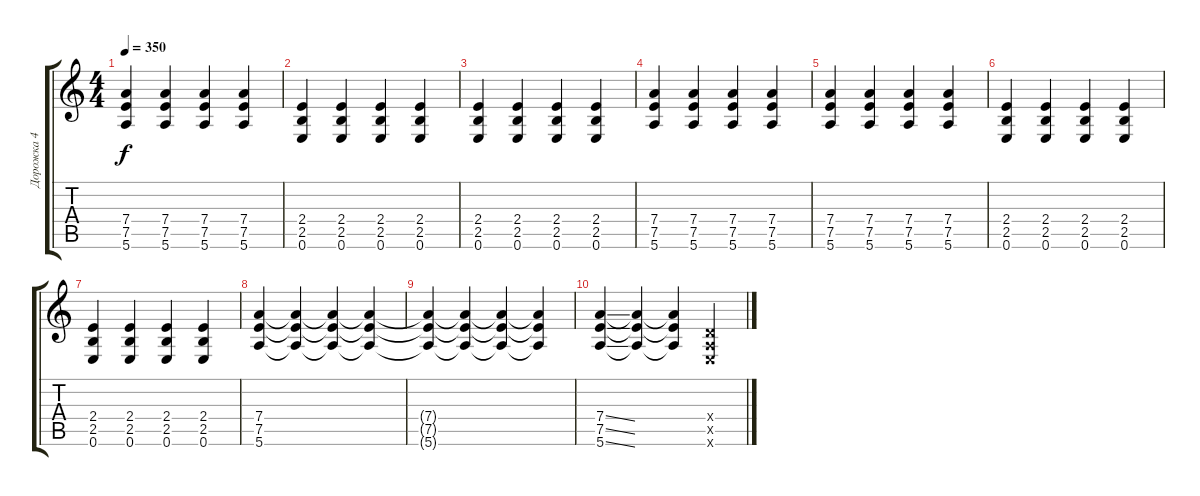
\track ("Дорожка 4" "Дорожка 4") {instrument distortionguitar}
\staff {score tabs}
\tuning (E4 B3 G3 D3 A2 E2) {hide}
\ts (4 4)
\tempo 350
\clef g2
\ks c
(7.4 7.5 5.6).4{dy f} (7.4 7.5 5.6).4 (7.4 7.5 5.6).4 (7.4 7.5 5.6).4 |
(2.4 2.5 0.6).4 (2.4 2.5 0.6).4 (2.4 2.5 0.6).4 (2.4 2.5 0.6).4 |
(2.4 2.5 0.6).4 (2.4 2.5 0.6).4 (2.4 2.5 0.6).4 (2.4 2.5 0.6).4 |
(7.4 7.5 5.6).4 (7.4 7.5 5.6).4 (7.4 7.5 5.6).4 (7.4 7.5 5.6).4 |
(7.4 7.5 5.6).4 (7.4 7.5 5.6).4 (7.4 7.5 5.6).4 (7.4 7.5 5.6).4 |
(2.4 2.5 0.6).4 (2.4 2.5 0.6).4 (2.4 2.5 0.6).4 (2.4 2.5 0.6).4 |
(2.4 2.5 0.6).4 (2.4 2.5 0.6).4 (2.4 2.5 0.6).4 (2.4 2.5 0.6).4 |
(7.4 7.5 5.6).4 (7.4{t} 7.5{t} 5.6{t}).4 (7.4{t} 7.5{t} 5.6{t}).4 (7.4{t} 7.5{t} 5.6{t}).4 |
(7.4{t} 7.5{t} 5.6{t}).4 (7.4{t} 7.5{t} 5.6{t}).4 (7.4{t} 7.5{t} 5.6{t}).4 (7.4{t} 7.5{t} 5.6{t}).4 |
(7.4{ss} 7.5{ss} 5.6{ss}).4 (7.4{t} 7.5{t} 5.6{t}).4 (7.4{t} 7.5{t} 5.6{t}).4 (0.4{x} 0.5{x} 0.6{x}).4
